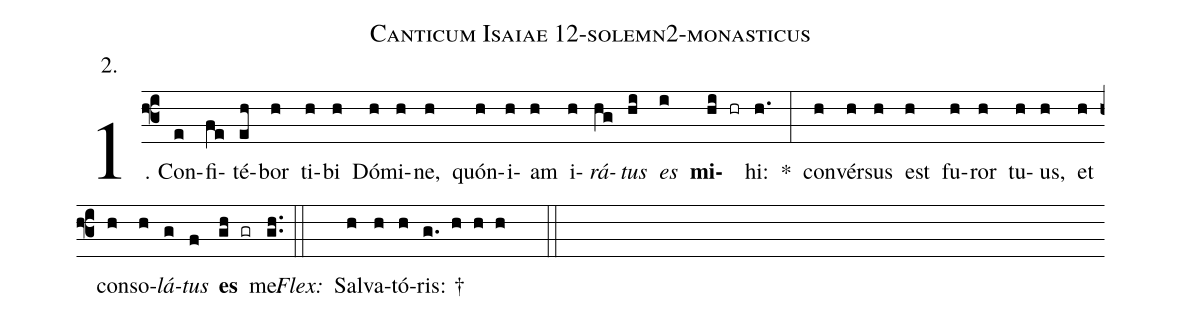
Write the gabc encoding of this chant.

name: Canticum Isaiae 12-solemn2-monasticus;
annotation: 2.;
%%
(f3)1. Con(e)fi(fe)té(eh)bor(h) ti(h)bi(h) Dó(h)mi(h)ne,(h) quón(h)i(h)am(h) i(h)<i>rá</i>(hg)<i>tus</i>(hi) <i>es</i>(i) <b>mi</b>(hi hr)hi:(h.) *(:) con(h)vér(h)sus(h) est(h) fu(h)ror(h) tu(h)us,(h) et(h) con(h)so(h)<i>lá</i>(g)<i>tus</i>(f) <b>es</b>(gh gr) me.(gh..) (::)
<i>Flex:</i>()  Sal(h)va(h)tó(h)ris: †(g. h h h  ::)
